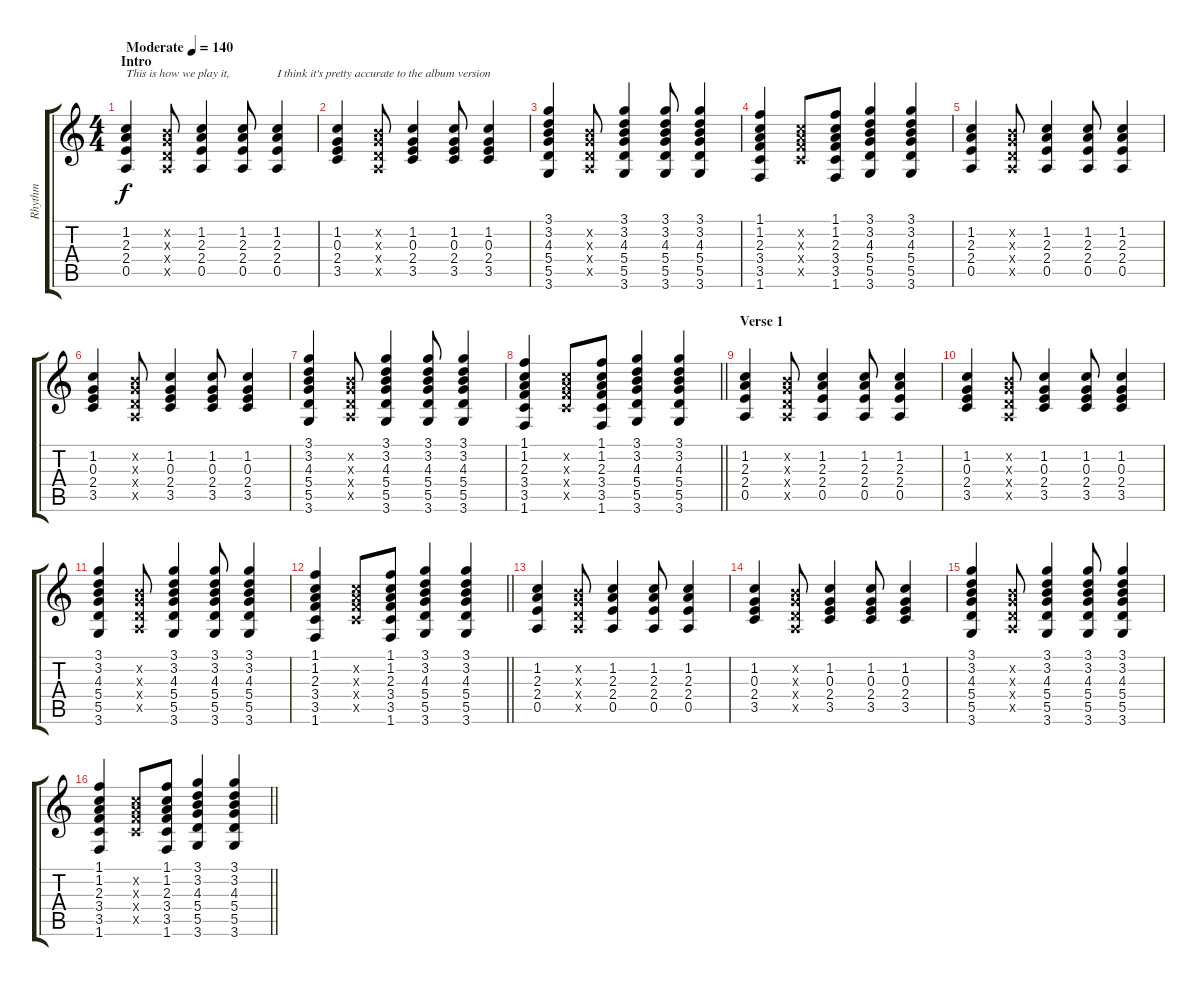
\track ("Rhythm" "Rhythm") {instrument electricguitarjazz}
\staff {score tabs}
\tuning (E4 B3 G3 D3 A2 E2) {hide}
\ts (4 4)
\section ("" "Intro")
\tempo (140 "Moderate")
\clef g2
\ks c
(1.2 2.3 2.4 0.5).4{txt "This is how we play it," dy f instrument electricguitarjazz} (0.2{x} 0.3{x} 0.4{x} 0.5{x}).8 (1.2 2.3 2.4 0.5).4 (1.2 2.3 2.4 0.5).8 (1.2 2.3 2.4 0.5).4{txt "I think it's pretty accurate to the album version"} |
(1.2 0.3 2.4 3.5).4 (0.2{x} 0.3{x} 0.4{x} 0.5{x}).8 (1.2 0.3 2.4 3.5).4 (1.2 0.3 2.4 3.5).8 (1.2 0.3 2.4 3.5).4 |
(3.1 3.2 4.3 5.4 5.5 3.6).4 (0.2{x} 0.3{x} 0.4{x} 0.5{x}).8 (3.1 3.2 4.3 5.4 5.5 3.6).4 (3.1 3.2 4.3 5.4 5.5 3.6).8 (3.1 3.2 4.3 5.4 5.5 3.6).4 |
(1.1 1.2 2.3 3.4 3.5 1.6).4 (1.2{x} 2.3{x} 3.4{x} 3.5{x}).8 (1.1 1.2 2.3 3.4 3.5 1.6).8 (3.1 3.2 4.3 5.4 5.5 3.6).4 (3.1 3.2 4.3 5.4 5.5 3.6).4 |
(1.2 2.3 2.4 0.5).4 (0.2{x} 0.3{x} 0.4{x} 0.5{x}).8 (1.2 2.3 2.4 0.5).4 (1.2 2.3 2.4 0.5).8 (1.2 2.3 2.4 0.5).4 |
(1.2 0.3 2.4 3.5).4 (0.2{x} 0.3{x} 0.4{x} 0.5{x}).8 (1.2 0.3 2.4 3.5).4 (1.2 0.3 2.4 3.5).8 (1.2 0.3 2.4 3.5).4 |
(3.1 3.2 4.3 5.4 5.5 3.6).4 (0.2{x} 0.3{x} 0.4{x} 0.5{x}).8 (3.1 3.2 4.3 5.4 5.5 3.6).4 (3.1 3.2 4.3 5.4 5.5 3.6).8 (3.1 3.2 4.3 5.4 5.5 3.6).4 |
\barLineRight lightlight
(1.1 1.2 2.3 3.4 3.5 1.6).4 (1.2{x} 2.3{x} 3.4{x} 3.5{x}).8 (1.1 1.2 2.3 3.4 3.5 1.6).8 (3.1 3.2 4.3 5.4 5.5 3.6).4 (3.1 3.2 4.3 5.4 5.5 3.6).4 |
\section ("" "Verse 1")
(1.2 2.3 2.4 0.5).4 (0.2{x} 0.3{x} 0.4{x} 0.5{x}).8 (1.2 2.3 2.4 0.5).4 (1.2 2.3 2.4 0.5).8 (1.2 2.3 2.4 0.5).4 |
(1.2 0.3 2.4 3.5).4 (0.2{x} 0.3{x} 0.4{x} 0.5{x}).8 (1.2 0.3 2.4 3.5).4 (1.2 0.3 2.4 3.5).8 (1.2 0.3 2.4 3.5).4 |
(3.1 3.2 4.3 5.4 5.5 3.6).4 (0.2{x} 0.3{x} 0.4{x} 0.5{x}).8 (3.1 3.2 4.3 5.4 5.5 3.6).4 (3.1 3.2 4.3 5.4 5.5 3.6).8 (3.1 3.2 4.3 5.4 5.5 3.6).4 |
\barLineRight lightlight
(1.1 1.2 2.3 3.4 3.5 1.6).4 (1.2{x} 2.3{x} 3.4{x} 3.5{x}).8 (1.1 1.2 2.3 3.4 3.5 1.6).8 (3.1 3.2 4.3 5.4 5.5 3.6).4 (3.1 3.2 4.3 5.4 5.5 3.6).4 |
(1.2 2.3 2.4 0.5).4 (0.2{x} 0.3{x} 0.4{x} 0.5{x}).8 (1.2 2.3 2.4 0.5).4 (1.2 2.3 2.4 0.5).8 (1.2 2.3 2.4 0.5).4 |
(1.2 0.3 2.4 3.5).4 (0.2{x} 0.3{x} 0.4{x} 0.5{x}).8 (1.2 0.3 2.4 3.5).4 (1.2 0.3 2.4 3.5).8 (1.2 0.3 2.4 3.5).4 |
(3.1 3.2 4.3 5.4 5.5 3.6).4 (0.2{x} 0.3{x} 0.4{x} 0.5{x}).8 (3.1 3.2 4.3 5.4 5.5 3.6).4 (3.1 3.2 4.3 5.4 5.5 3.6).8 (3.1 3.2 4.3 5.4 5.5 3.6).4 |
\barLineRight lightlight
(1.1 1.2 2.3 3.4 3.5 1.6).4 (1.2{x} 2.3{x} 3.4{x} 3.5{x}).8 (1.1 1.2 2.3 3.4 3.5 1.6).8 (3.1 3.2 4.3 5.4 5.5 3.6).4 (3.1 3.2 4.3 5.4 5.5 3.6).4
